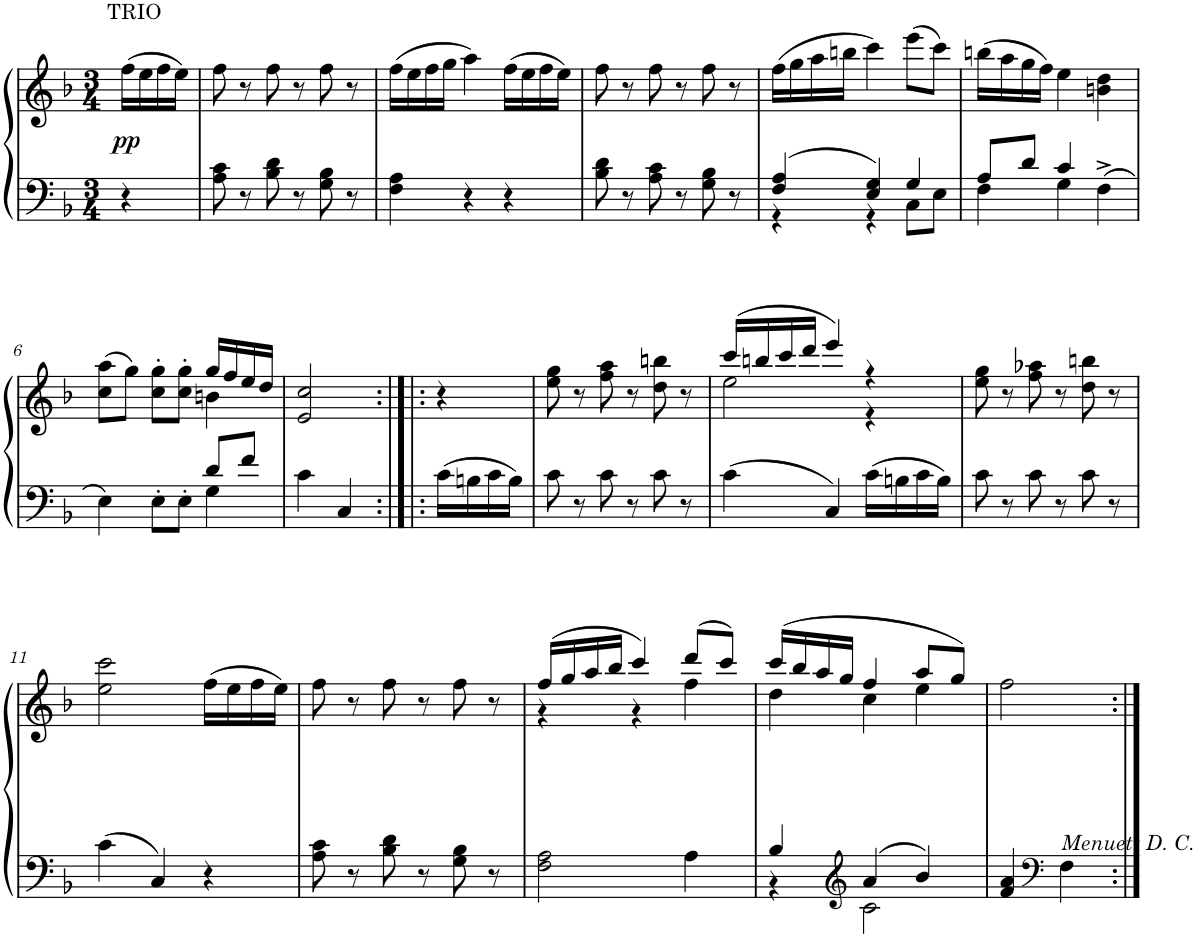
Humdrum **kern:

**kern	**kern	**dynam
*part1	*part1	*part1
*staff2	*staff1	*staff1/2
*I"Piano	*	*
*I'Pno.	*	*
*clefF4	*clefG2	*
*k[b-]	*k[b-]	*
*M3/4	*M3/4	*
=	=	=
!	!LO:TX:a:t=TRIO	!
!	!	!LO:DY:b
4r	(16ff\LL	pp
.	16ee\	.
.	16ff\	.
.	16ee\JJ)	.
=1	=1	=1
8A\ 8c\	8ff\	.
8r	8r	.
8B-\ 8d\	8ff\	.
8r	8r	.
8G\ 8B-\	8ff\	.
8r	8r	.
=2	=2	=2
4F\ 4A\	(16ff\LL	.
.	16ee\	.
.	16ff\	.
.	16gg\JJ	.
4r	4aa\)	.
4r	(16ff\LL	.
.	16ee\	.
.	16ff\	.
.	16ee\JJ)	.
=3	=3	=3
8B-\ 8d\	8ff\	.
8r	8r	.
8A\ 8c\	8ff\	.
8r	8r	.
8G\ 8B-\	8ff\	.
8r	8r	.
=4	=4	=4
*^	*	*
4F/ 4A/	4r	(16ff\LL	.
.	.	16gg\	.
.	.	16aa\	.
.	.	16bbn\JJ	.
4E/ 4G/	4r	4ccc\)	.
4G/	8C\L	(8eee\L	.
.	8E\J	8ccc\J)	.
=5	=5	=5	=5
8A/L	4F\	(16bbn\LL	.
.	.	16aa\	.
8d/J	.	16gg\	.
.	.	16ff\JJ)	.
4c/	4G\	4ee\	.
4F^\	4ryy	4bn\ 4dd\	.
!!LO:LB:g=z
=6	=6	=6	=6
*	*	*^	*
4E\	2ryy	(8cc\ 8aa\L	2ryy	.
.	.	8gg\J)	.	.
8E'\L	.	8cc\' 8gg\'L	.	.
8E'\J	.	8cc\' 8gg\'J	.	.
8d/L	4G\	16gg/LL	4bn\	.
.	.	16ff/	.	.
8f/J	.	16ee/	.	.
.	.	16dd/JJ	.	.
*v	*v	*	*	*
*	*v	*v	*
=7	=7	=7
4c\	2e/ 2cc/	.
4C/	.	.
=7X1:|!|:	=7X1:|!|:	=7X1:|!|:
16c\LL	4r	.
16Bn\	.	.
16c\	.	.
16B\JJ	.	.
=8	=8	=8
8c\	8ee\ 8gg\	.
8r	8r	.
8c\	8ff\ 8aa\	.
8r	8r	.
8c\	8dd\ 8bbn\	.
8r	8r	.
=9	=9	=9
*	*^	*
4c\	(16ccc/LL	2ee\	.
.	16bbn/	.	.
.	16ccc/	.	.
.	16ddd/JJ	.	.
4C/	4eee/)	.	.
16c\LL	4r	4r	.
16Bn\	.	.	.
16c\	.	.	.
16B\JJ	.	.	.
*	*v	*v	*
=10	=10	=10
8c\	8ee\ 8gg\	.
8r	8r	.
8c\	8ff\ 8aa-X\	.
8r	8r	.
8c\	8dd\ 8bbn\	.
8r	8r	.
!!LO:LB:g=z
=11	=11	=11
4c\	2ee\ 2ccc\	.
4C/	.	.
4r	(16ff\LL	.
.	16ee\	.
.	16ff\	.
.	16ee\JJ)	.
=12	=12	=12
8A\ 8c\	8ff\	.
8r	8r	.
8B-\ 8d\	8ff\	.
8r	8r	.
8G\ 8B-\	8ff\	.
8r	8r	.
=13	=13	=13
*	*^	*
2F\ 2A\	(16ff/LL	4r	.
.	16gg/	.	.
.	16aa/	.	.
.	16bb-/JJ	.	.
.	4ccc/)	4r	.
4A\	(8ddd/L	4ff\	.
.	8ccc/J)	.	.
=14	=14	=14	=14
*^	*	*	*
4B-/	4r	(16ccc/LL	4dd\	.
.	.	16bb-/	.	.
.	.	16aa/	.	.
.	.	16gg/JJ	.	.
*clefG2	*	*	*	*
4a/	2c\	4ff/	4cc\	.
4b-/	.	8aa/L	4ee\	.
.	.	8gg/J)	.	.
*v	*v	*	*	*
=15	=15	=15	=15
4f/ 4a/	2ff\	4ryy	.
*clefF4	*	*	*
!	!	!LO:TX:b:i:t=Menuett D. C.	!
4F\	.	4ryy	.
*	*v	*v	*
=:|!	=:|!	=:|!
*-	*-	*-
